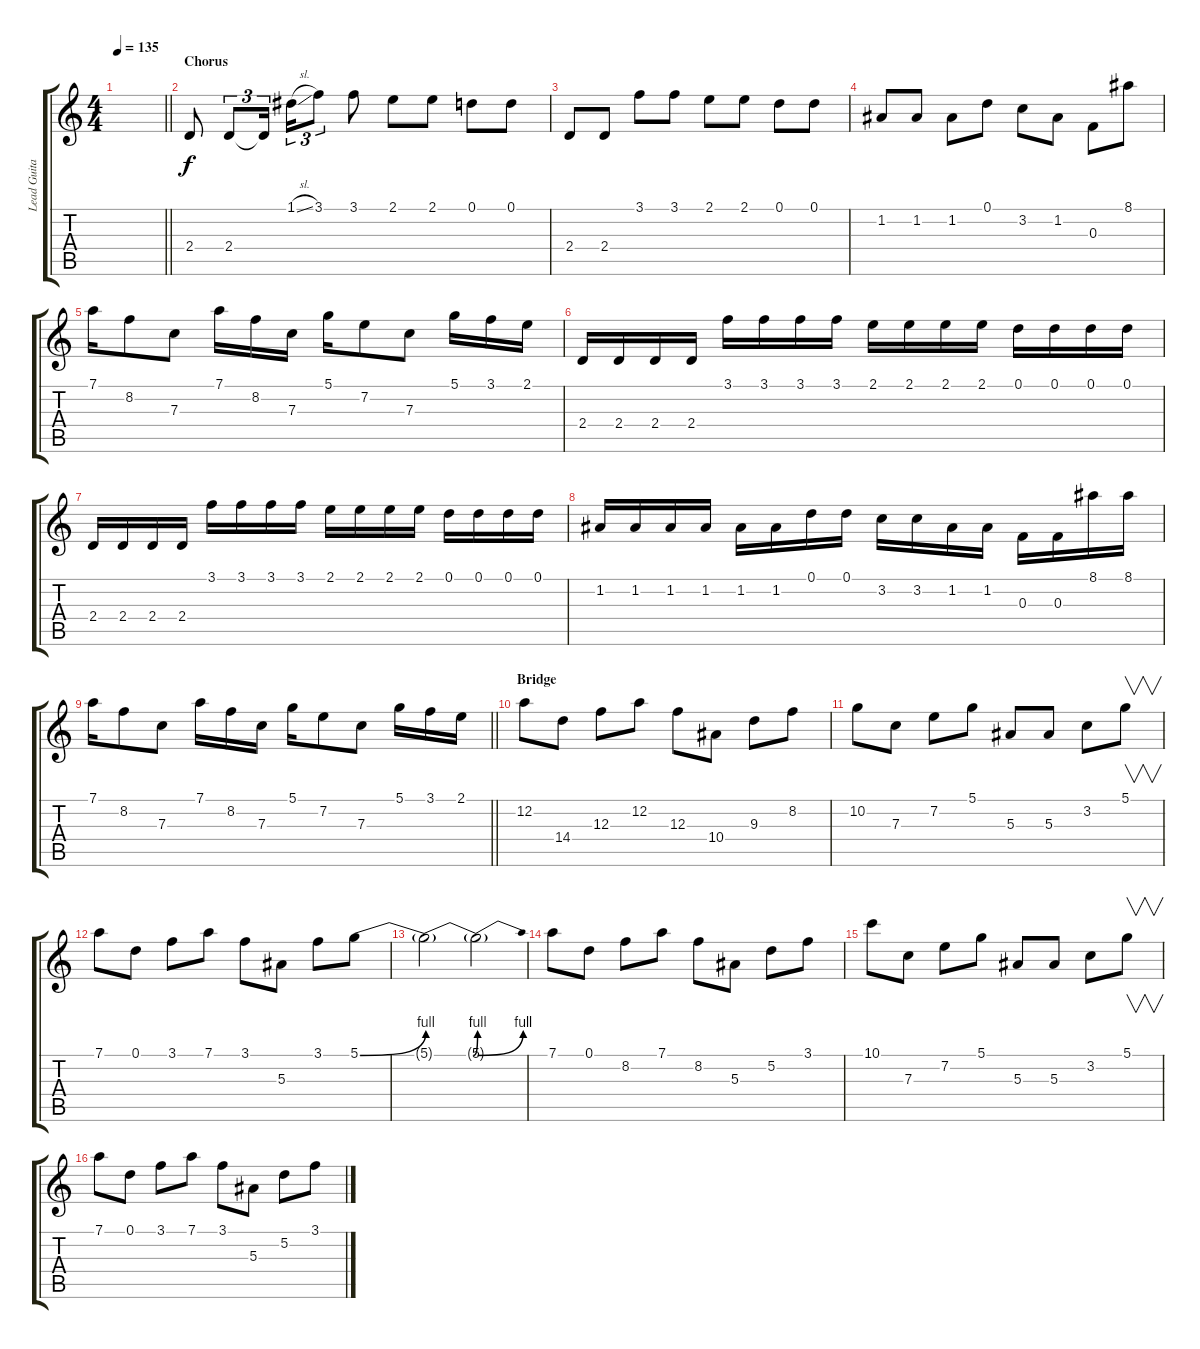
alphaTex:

\track ("Lead Guitar (DER Armin)" "Lead Guita") {instrument distortionguitar}
\staff {score tabs}
\tuning (D4 A3 F3 C3 G2 C2) {hide}
\ts (4 4)
\tempo 135
\clef g2
\barLineRight lightlight
\ks aminor
|
\section ("" "Chorus")
2.4.8 2.4.8{tu (3 2)} 2.4{t}.16{tu (3 2)} 1.1{sl}.16{tu (3 2)} 3.1.8{tu (3 2)} 3.1.8 2.1.8 2.1.8 0.1.8 0.1.8 |
2.4.8 2.4.8 3.1.8 3.1.8 2.1.8 2.1.8 0.1.8 0.1.8 |
1.2.8 1.2.8 1.2.8 0.1.8 3.2.8 1.2.8 0.3.8 8.1.8 |
7.1.16 8.2.8 7.3.8 7.1.16 8.2.16 7.3.16 5.1.16 7.2.8 7.3.8 5.1.16 3.1.16 2.1.16 |
2.4.16 2.4.16 2.4.16 2.4.16 3.1.16 3.1.16 3.1.16 3.1.16 2.1.16 2.1.16 2.1.16 2.1.16 0.1.16 0.1.16 0.1.16 0.1.16 |
2.4.16 2.4.16 2.4.16 2.4.16 3.1.16 3.1.16 3.1.16 3.1.16 2.1.16 2.1.16 2.1.16 2.1.16 0.1.16 0.1.16 0.1.16 0.1.16 |
1.2.16 1.2.16 1.2.16 1.2.16 1.2.16 1.2.16 0.1.16 0.1.16 3.2.16 3.2.16 1.2.16 1.2.16 0.3.16 0.3.16 8.1.16 8.1.16 |
\barLineRight lightlight
7.1.16 8.2.8 7.3.8 7.1.16 8.2.16 7.3.16 5.1.16 7.2.8 7.3.8 5.1.16 3.1.16 2.1.16 |
\section ("" "Bridge")
12.2.8 14.4.8 12.3.8 12.2.8 12.3.8 10.4.8 9.3.8 8.2.8 |
10.2.8 7.3.8 7.2.8 5.1.8 5.3.8 5.3.8 3.2.8 5.1.8{v} |
7.1.8 0.1.8 3.1.8 7.1.8 3.1.8 5.3.8 3.1.8 5.1{be (bend 0 0 60 4)}.8 |
5.1{be (custom 0 0 15 0 45 0 47 0 55 0 60 4) t}.2 5.1{be (bend 0 0 60 4) t}.2 |
7.1.8 0.1.8 8.2.8 7.1.8 8.2.8 5.3.8 5.2.8 3.1.8 |
10.1.8 7.3.8 7.2.8 5.1.8 5.3.8 5.3.8 3.2.8 5.1.8{v} |
7.1.8 0.1.8 3.1.8 7.1.8 3.1.8 5.3.8 5.2.8 3.1.8
